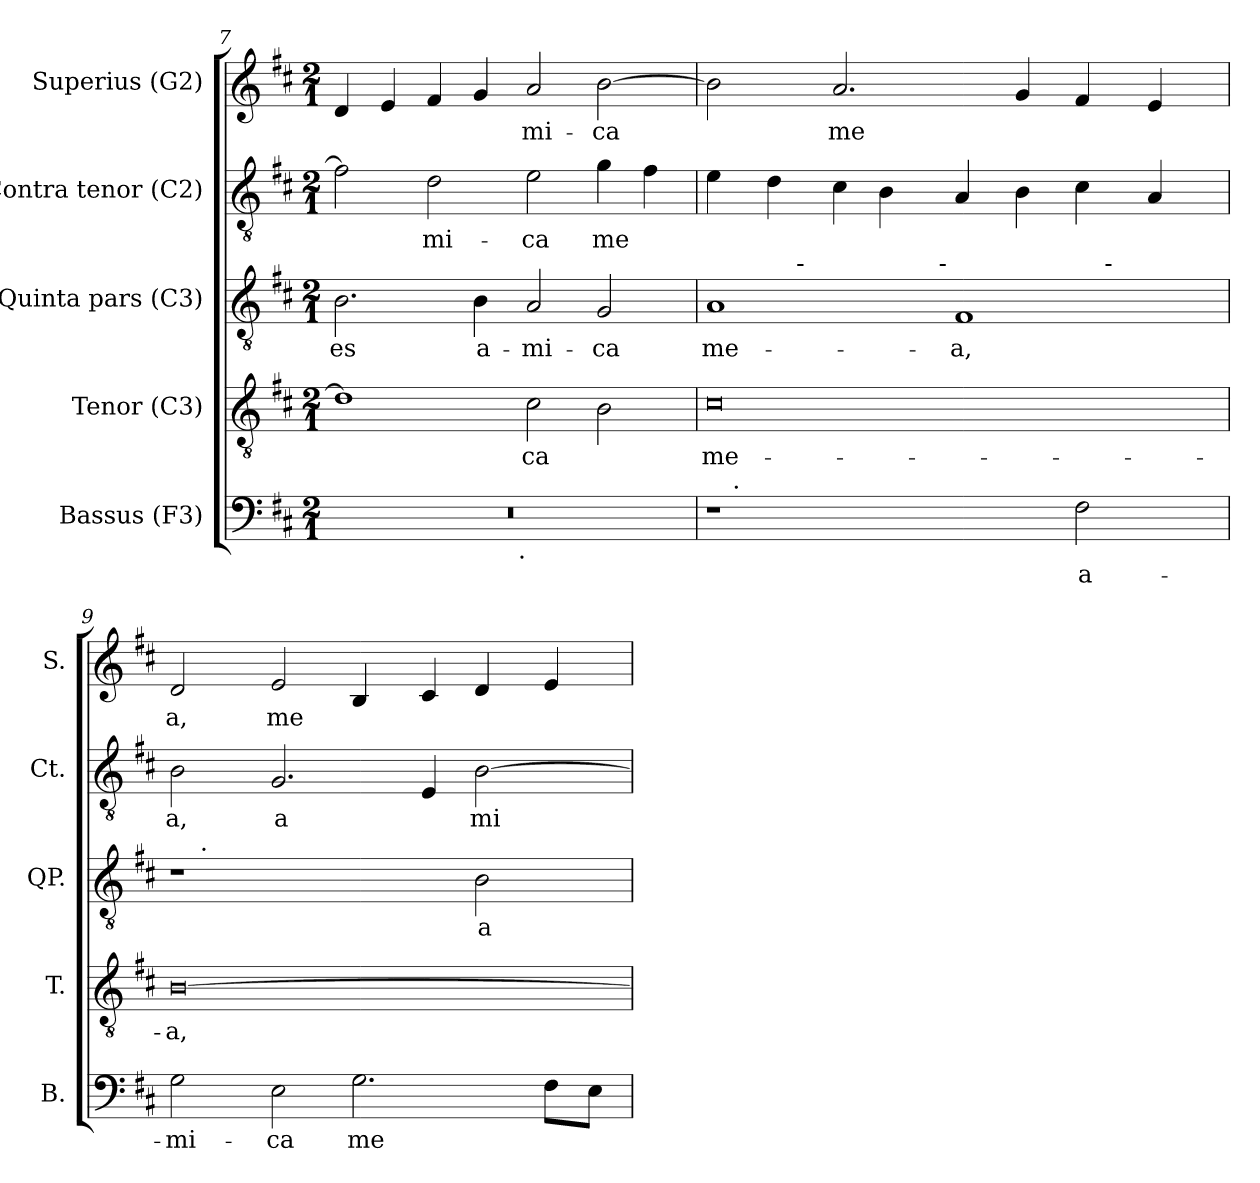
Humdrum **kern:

**kern	**text	**kern	**text	**kern	**text	**kern	**text	**kern	**text
*part5	*part5	*part4	*part4	*part3	*part3	*part2	*part2	*part1	*part1
*staff5	*staff5	*staff4	*staff4	*staff3	*staff3	*staff2	*staff2	*staff1	*staff1
*I"Bassus (F3)	*	*I"Tenor (C3)	*	*I"Quinta pars (C3)	*	*I"Contra tenor (C2)	*	*I"Superius (G2)	*
*I'B.	*	*I'T.	*	*I'QP.	*	*I'Ct.	*	*I'S.	*
*clefF4	*	*clefGv2	*	*clefGv2	*	*clefGv2	*	*clefG2	*
*k[f#c#]	*	*k[f#c#]	*	*k[f#c#]	*	*k[f#c#]	*	*k[f#c#]	*
*D:	*	*D:	*	*D:	*	*D:	*	*D:	*
*M2/1	*	*M2/1	*	*M2/1	*	*M2/1	*	*M2/1	*
=7	=7	=7	=7	=7	=7	=7	=7	=7	=7
!	!	!	!LO:LY:b	!	!LO:LY:b	!	!LO:LY:b:cj	!	!LO:LY:b:cj
*^	*	*	*	*	*	*	*	*	*
0r	2ryy	.	1d]	--	2.B\	es	2f#\]	--	4d/	--
!	!	!	!	!	!	!	!	!	!	!LO:LY:b:cj
.	.	.	.	.	.	.	.	.	4e/	--
!	!	!	!	!	!	!	!	!LO:LY:b:cj	!	!LO:LY:b:cj
.	4ryy	.	.	.	.	.	2d\	-mi-	4f#/	--
!	!	!	!	!	!	!LO:LY:b	!	!	!	!LO:LY:b:cj
.	8...ryy	.	.	.	4B\	a-	.	.	4g/	--
!	!LO:TX:b:t=.	!	!	!	!	!	!	!	!	!
.	1ryy	.	.	.	.	.	.	.	.	.
!	!	!	!	!LO:LY:b	!	!LO:LY:b	!	!LO:LY:b:cj	!	!LO:LY:b:cj
.	.	.	2c#\	-ca	2A/	-mi-	2e\	-ca	2a/	-mi-
!	!	!	!	!LO:LY:b	!	!LO:LY:b	!	!LO:LY:b:cj	!	!LO:LY:b:cj
.	.	.	2B\	.	2G/	-ca	4g\	me-	[<2b\	-ca
!	!	!	!	!	!	!	!	!LO:LY:b:cj	!	!
.	.	.	.	.	.	.	4f#\	--	.	.
.	64ryy	.	.	.	.	.	.	.	.	.
!!LO:PB:g=z
=8	=8	=8	=8	=8	=8	=8	=8	=8	=8	=8
!	!	!	!	!LO:LY:b	!	!LO:LY:b	!	!LO:LY:b:cj	!	!LO:LY:b:cj
*	*	*	*	*	*^	*	*	*	*	*
*	*	*	*	*	*	*^	*	*	*	*	*
*	*	*	*	*	*	*	*^	*	*	*	*	*
1r	16.ryy	.	0c#	me-	1A	4ryy	2ryy	1ryy	me-	4e\	--	2b\]	.
!	!LO:TX:a:t=.	!	!	!	!	!	!	!	!	!	!	!	!
.	1ryy	.	.	.	.	.	.	.	.	.	.	.	.
!	!	!	!	!	!	!	!	!	!	!	!LO:LY:b:cj	!	!
.	.	.	.	.	.	16ryy	.	.	.	4d\	--	.	.
.	.	.	.	.	.	64ryy	.	.	.	.	.	.	.
!	!	!	!	!	!	!LO:TX:a:t=-	!	!	!	!	!	!	!
.	.	.	.	.	.	1ryy	.	.	.	.	.	.	.
!	!	!	!	!	!	!	!	!	!	!	!LO:LY:b:cj	!	!LO:LY:b:cj
.	.	.	.	.	.	.	4ryy	.	.	4c#\	--	2.a/	me-
!	!	!	!	!	!	!	!	!	!	!	!LO:LY:b:cj	!	!
.	.	.	.	.	.	.	8ryy	.	.	4B\	--	.	.
.	.	.	.	.	.	.	16ryy	.	.	.	.	.	.
.	.	.	.	.	.	.	64ryy	.	.	.	.	.	.
!	!	!	!	!	!	!	!LO:TX:a:t=-	!	!	!	!	!	!
.	.	.	.	.	.	.	1ryy	.	.	.	.	.	.
!	!	!	!	!	!	!	!	!	!LO:LY:b	!	!LO:LY:b:cj	!	!
2ryy	.	.	.	.	1F#	.	.	2ryy	-a,	4A/	--	.	.
.	2ryy	.	.	.	.	.	.	.	.	.	.	.	.
!	!	!	!	!	!	!	!	!	!	!	!LO:LY:b:cj	!	!LO:LY:b:cj
.	.	.	.	.	.	.	.	.	.	4B\	--	4g/	--
.	.	.	.	.	.	2ryy	.	.	.	.	.	.	.
!	!	!LO:LY:b:rj	!	!	!	!	!	!	!	!	!LO:LY:b:cj	!	!LO:LY:b:cj
2F#\	.	a-	.	.	.	.	.	16ryy	.	4c#\	--	4f#/	--
.	.	.	.	.	.	.	.	64ryy	.	.	.	.	.
!	!	!	!	!	!	!	!	!LO:TX:a:t=-	!	!	!	!	!
.	.	.	.	.	.	.	.	4ryy	.	.	.	.	.
.	4ryy	.	.	.	.	.	.	.	.	.	.	.	.
!	!	!	!	!	!	!	!	!	!	!	!LO:LY:b:cj	!	!LO:LY:b:cj
.	.	.	.	.	.	.	.	.	.	4A/	--	4e/	--
.	.	.	.	.	.	8ryy	.	8ryy	.	.	.	.	.
.	8ryy	.	.	.	.	.	.	.	.	.	.	.	.
.	.	.	.	.	.	32.ryy	32.ryy	32.ryy	.	.	.	.	.
.	32ryy	.	.	.	.	.	.	.	.	.	.	.	.
=9	=9	=9	=9	=9	=9	=9	=9	=9	=9	=9	=9	=9	=9
!	!	!LO:LY:b:rj	!	!LO:LY:b	!	!	!	!	!	!	!LO:LY:b:cj	!	!LO:LY:b:cj
*v	*v	*	*	*	*	*v	*v	*v	*	*	*	*	*
2G\	-mi-	[>0B	-a,	1r	16.ryy	.	2B\	-a,	2d/	-a,
!	!	!	!	!	!LO:TX:a:t=.	!	!	!	!	!
.	.	.	.	.	1ryy	.	.	.	.	.
!	!LO:LY:b:rj	!	!	!	!	!	!	!LO:LY:b:cj	!	!LO:LY:b:cj
2E\	-ca	.	.	.	.	.	2.G/	a-	2e/	me-
!	!LO:LY:b:rj	!	!	!	!	!	!	!	!	!LO:LY:b:cj
2.G\	me-	.	.	2ryy	.	.	.	.	4B/	--
.	.	.	.	.	2ryy	.	.	.	.	.
!	!	!	!	!	!	!	!	!LO:LY:b:cj	!	!LO:LY:b:cj
.	.	.	.	.	.	.	4E/	--	4c#/	--
!	!	!	!	!	!	!LO:LY:b	!	!LO:LY:b:cj	!	!LO:LY:b:cj
.	.	.	.	2B\	.	a-	[>2B\	-mi-	4d/	--
.	.	.	.	.	4ryy	.	.	.	.	.
!	!LO:LY:b:rj	!	!	!	!	!	!	!	!	!LO:LY:b:cj
8F#\L	--	.	.	.	.	.	.	.	4e/	--
.	.	.	.	.	8ryy	.	.	.	.	.
!	!LO:LY:b:rj	!	!	!	!	!	!	!	!	!
8E\J	--	.	.	.	.	.	.	.	.	.
.	.	.	.	.	32ryy	.	.	.	.	.
*	*	*	*	*v	*v	*	*	*	*	*
=	=	=	=	=	=	=	=	=	=
*-	*-	*-	*-	*-	*-	*-	*-	*-	*-
